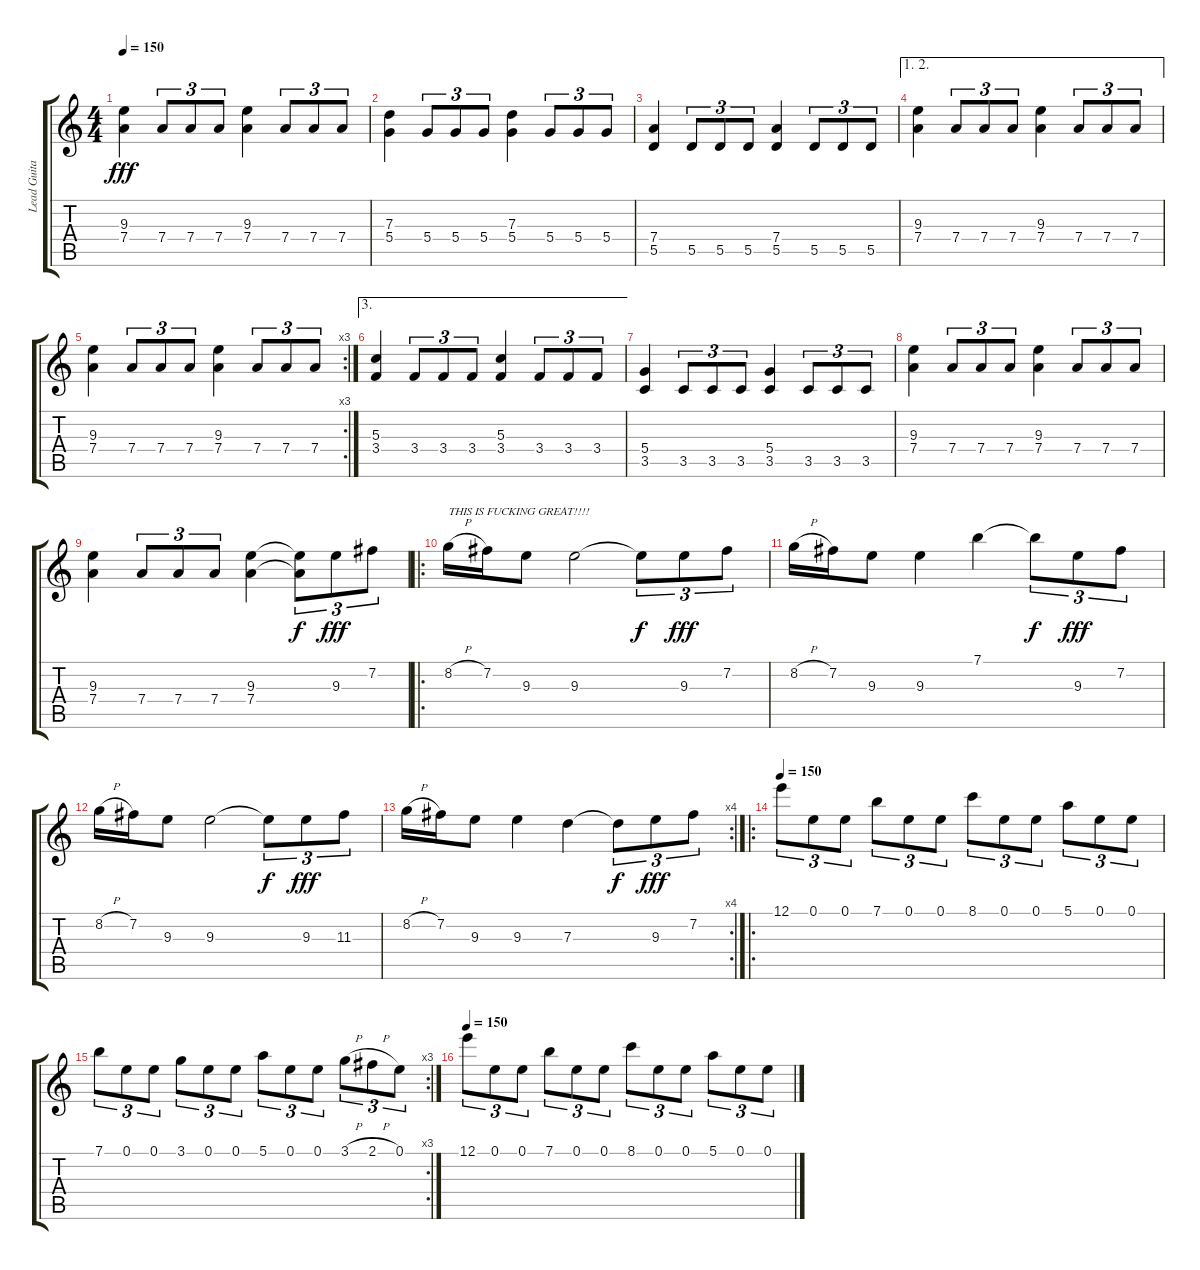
\track ("Lead Guitar" "Lead Guita") {instrument distortionguitar}
\staff {score tabs}
\tuning (E4 B3 G3 D3 A2 E2) {hide}
\ts (4 4)
\tempo 150
\clef g2
\ks c
(9.3 7.4).4{dy fff} 7.4.8{tu (3 2)} 7.4.8{tu (3 2)} 7.4.8{tu (3 2)} (9.3 7.4).4 7.4.8{tu (3 2)} 7.4.8{tu (3 2)} 7.4.8{tu (3 2)} |
(7.3 5.4).4 5.4.8{tu (3 2)} 5.4.8{tu (3 2)} 5.4.8{tu (3 2)} (7.3 5.4).4 5.4.8{tu (3 2)} 5.4.8{tu (3 2)} 5.4.8{tu (3 2)} |
(7.4 5.5).4 5.5.8{tu (3 2)} 5.5.8{tu (3 2)} 5.5.8{tu (3 2)} (7.4 5.5).4 5.5.8{tu (3 2)} 5.5.8{tu (3 2)} 5.5.8{tu (3 2)} |
\ae (1 2)
(9.3 7.4).4 7.4.8{tu (3 2)} 7.4.8{tu (3 2)} 7.4.8{tu (3 2)} (9.3 7.4).4 7.4.8{tu (3 2)} 7.4.8{tu (3 2)} 7.4.8{tu (3 2)} |
\rc 3
(9.3 7.4).4 7.4.8{tu (3 2)} 7.4.8{tu (3 2)} 7.4.8{tu (3 2)} (9.3 7.4).4 7.4.8{tu (3 2)} 7.4.8{tu (3 2)} 7.4.8{tu (3 2)} |
\ae 3
(5.3 3.4).4 3.4.8{tu (3 2)} 3.4.8{tu (3 2)} 3.4.8{tu (3 2)} (5.3 3.4).4 3.4.8{tu (3 2)} 3.4.8{tu (3 2)} 3.4.8{tu (3 2)} |
(5.4 3.5).4 3.5.8{tu (3 2)} 3.5.8{tu (3 2)} 3.5.8{tu (3 2)} (5.4 3.5).4 3.5.8{tu (3 2)} 3.5.8{tu (3 2)} 3.5.8{tu (3 2)} |
(9.3 7.4).4 7.4.8{tu (3 2)} 7.4.8{tu (3 2)} 7.4.8{tu (3 2)} (9.3 7.4).4 7.4.8{tu (3 2)} 7.4.8{tu (3 2)} 7.4.8{tu (3 2)} |
(9.3 7.4).4 7.4.8{tu (3 2)} 7.4.8{tu (3 2)} 7.4.8{tu (3 2)} (9.3 7.4).4 (9.3{t} 7.4{t}).8{tu (3 2) dy f} 9.3.8{tu (3 2) dy fff} 7.2.8{tu (3 2)} |
\ro
8.2{h}.16{txt "THIS IS FUCKING GREAT!!!!"} 7.2.16 9.3.8 9.3.2 9.3{t}.8{tu (3 2) dy f} 9.3.8{tu (3 2) dy fff} 7.2.8{tu (3 2)} |
8.2{h}.16 7.2.16 9.3.8 9.3.4 7.1.4 7.1{t}.8{tu (3 2) dy f} 9.3.8{tu (3 2) dy fff} 7.2.8{tu (3 2)} |
8.2{h}.16 7.2.16 9.3.8 9.3.2 9.3{t}.8{tu (3 2) dy f} 9.3.8{tu (3 2) dy fff} 11.3.8{tu (3 2)} |
\rc 4
8.2{h}.16 7.2.16 9.3.8 9.3.4 7.3.4 7.3{t}.8{tu (3 2) dy f} 9.3.8{tu (3 2) dy fff} 7.2.8{tu (3 2)} |
\ro
\tempo 150
12.1.8{tu (3 2)} 0.1.8{tu (3 2)} 0.1.8{tu (3 2)} 7.1.8{tu (3 2)} 0.1.8{tu (3 2)} 0.1.8{tu (3 2)} 8.1.8{tu (3 2)} 0.1.8{tu (3 2)} 0.1.8{tu (3 2)} 5.1.8{tu (3 2)} 0.1.8{tu (3 2)} 0.1.8{tu (3 2)} |
\rc 3
7.1.8{tu (3 2)} 0.1.8{tu (3 2)} 0.1.8{tu (3 2)} 3.1.8{tu (3 2)} 0.1.8{tu (3 2)} 0.1.8{tu (3 2)} 5.1.8{tu (3 2)} 0.1.8{tu (3 2)} 0.1.8{tu (3 2)} 3.1{h}.8{tu (3 2)} 2.1{h}.8{tu (3 2)} 0.1.8{tu (3 2)} |
\tempo 150
12.1.8{tu (3 2)} 0.1.8{tu (3 2)} 0.1.8{tu (3 2)} 7.1.8{tu (3 2)} 0.1.8{tu (3 2)} 0.1.8{tu (3 2)} 8.1.8{tu (3 2)} 0.1.8{tu (3 2)} 0.1.8{tu (3 2)} 5.1.8{tu (3 2)} 0.1.8{tu (3 2)} 0.1.8{tu (3 2)}
